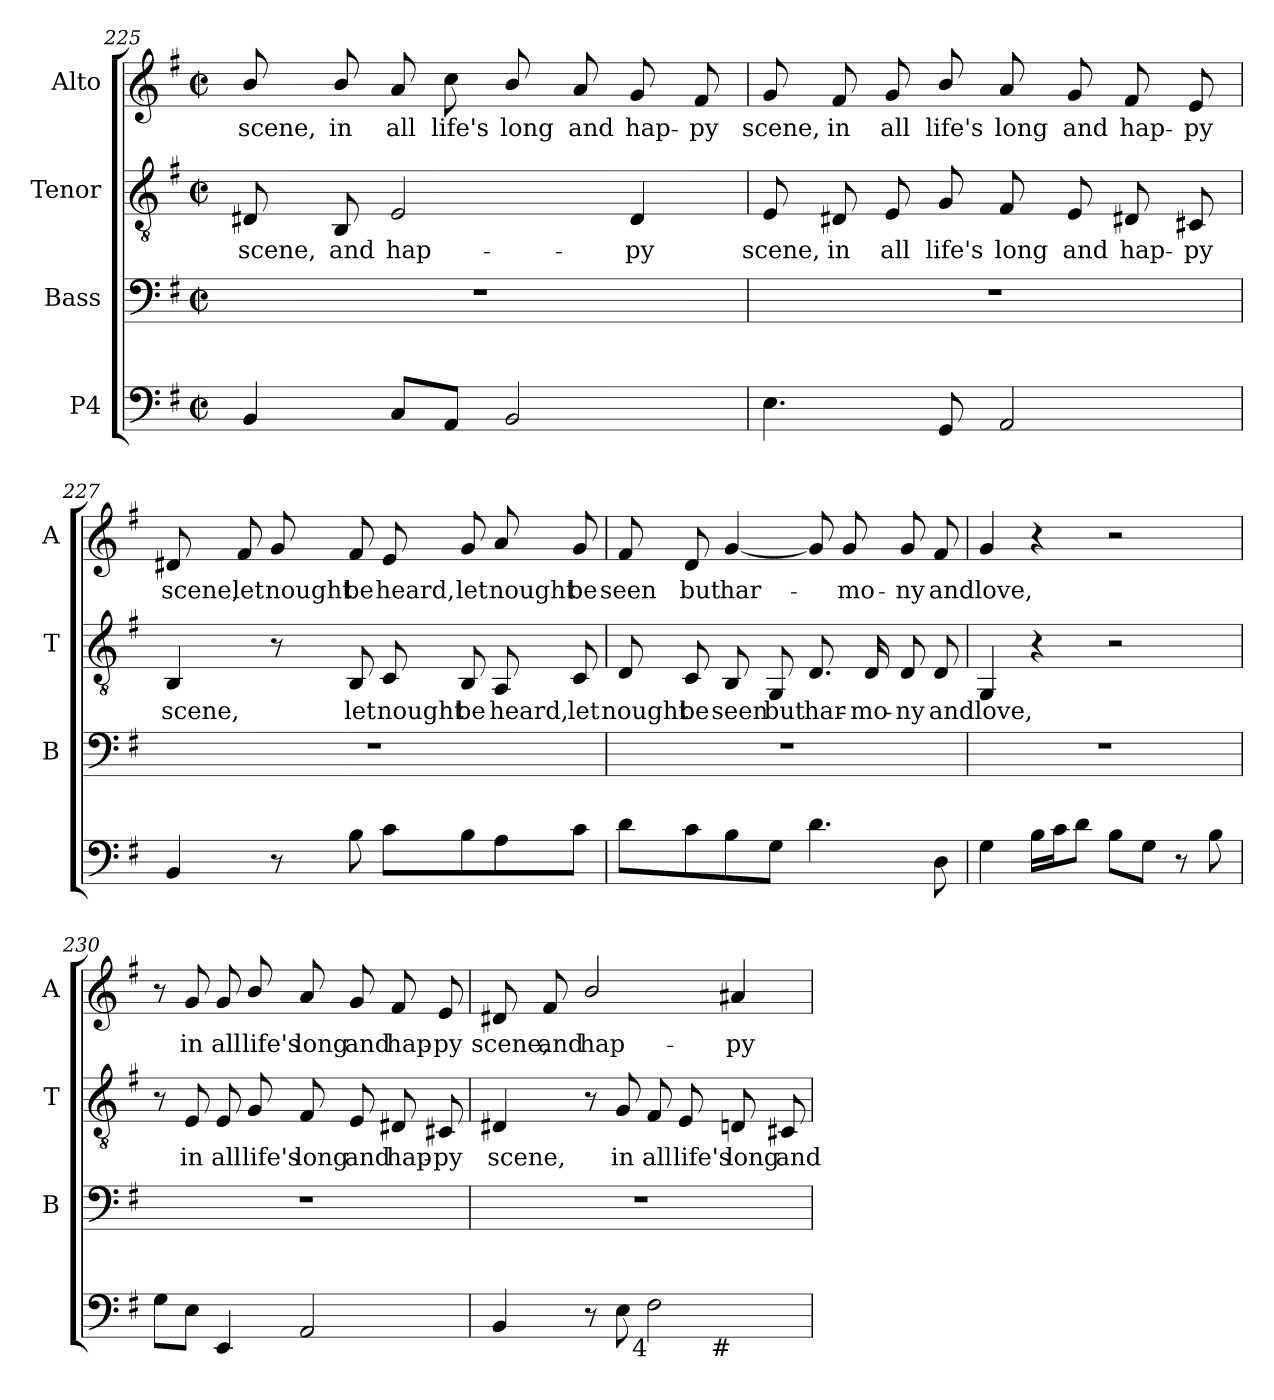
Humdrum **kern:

**kern	**kern	**kern	**text	**kern	**text
*part4	*part3	*part2	*part2	*part1	*part1
*staff4	*staff3	*staff2	*staff2	*staff1	*staff1
*I"P4	*I"Bass	*I"Tenor	*	*I"Alto	*
*	*I'B	*I'T	*	*I'A	*
*clefF4	*clefF4	*clefGv2	*	*clefG2	*
*k[f#]	*k[f#]	*k[f#]	*	*k[f#]	*
*e:	*e:	*e:	*	*e:	*
*M2/2	*M2/2	*M2/2	*	*M2/2	*
*met(c|)	*met(c|)	*met(c|)	*	*met(c|)	*
=225	=225	=225	=225	=225	=225
!	!	!	!LO:LY:b:color=#000000	!	!
!	!	!	!	!	!LO:LY:b:color=#000000
4BBi/	1r	8D#Xi/	scene,	8bi/	scene,
!	!	!	!LO:LY:b:color=#000000	!	!
!	!	!	!	!	!LO:LY:b:color=#000000
.	.	8BBi/	and	8bi/	in
!	!	!	!LO:LY:b:color=#000000	!	!
!	!	!	!	!	!LO:LY:b:color=#000000
8Ci/L	.	2Ei/	hap-	8ai/	all
!	!	!	!	!	!LO:LY:b:color=#000000
8AAi/J	.	.	.	8cci\	life's
!	!	!	!	!	!LO:LY:b:color=#000000
2BBi/	.	.	.	8bi/	long
!	!	!	!	!	!LO:LY:b:color=#000000
.	.	.	.	8ai/	and
!	!	!	!LO:LY:b:color=#000000	!	!
!	!	!	!	!	!LO:LY:b:color=#000000
.	.	4D#i/	-py	8gi/	hap-
!	!	!	!	!	!LO:LY:b:color=#000000
.	.	.	.	8f#i/	-py
!!LO:LB:g=z
=226	=226	=226	=226	=226	=226
!	!	!	!LO:LY:b:color=#000000	!	!
!	!	!	!	!	!LO:LY:b:color=#000000
4.Ei\	1r	8Ei/	scene,	8gi/	scene,
!	!	!	!LO:LY:b:color=#000000	!	!
!	!	!	!	!	!LO:LY:b:color=#000000
.	.	8D#Xi/	in	8f#i/	in
!	!	!	!LO:LY:b:color=#000000	!	!
!	!	!	!	!	!LO:LY:b:color=#000000
.	.	8Ei/	all	8gi/	all
!	!	!	!LO:LY:b:color=#000000	!	!
!	!	!	!	!	!LO:LY:b:color=#000000
8GGi/	.	8Gi/	life's	8bi/	life's
!	!	!	!LO:LY:b:color=#000000	!	!
!	!	!	!	!	!LO:LY:b:color=#000000
2AAi/	.	8F#i/	long	8ai/	long
!	!	!	!LO:LY:b:color=#000000	!	!
!	!	!	!	!	!LO:LY:b:color=#000000
.	.	8Ei/	and	8gi/	and
!	!	!	!LO:LY:b:color=#000000	!	!
!	!	!	!	!	!LO:LY:b:color=#000000
.	.	8D#Xi/	hap-	8f#i/	hap-
!	!	!	!LO:LY:b:color=#000000	!	!
!	!	!	!	!	!LO:LY:b:color=#000000
.	.	8C#Xi/	-py	8ei/	-py
=227	=227	=227	=227	=227	=227
!	!	!	!LO:LY:b:color=#000000	!	!
!	!	!	!	!	!LO:LY:b:color=#000000
4BBi/	1r	4BBi/	scene,	8d#Xi/	scene,
!	!	!	!	!	!LO:LY:b:color=#000000
.	.	.	.	8f#i/	let
!	!	!	!	!	!LO:LY:b:color=#000000
8r	.	8r	.	8gi/	nought
!	!	!	!LO:LY:b:color=#000000	!	!
!	!	!	!	!	!LO:LY:b:color=#000000
8Bi\	.	8BBi/	let	8f#i/	be
!	!	!	!LO:LY:b:color=#000000	!	!
!	!	!	!	!	!LO:LY:b:color=#000000
8ci\L	.	8Ci/	nought	8ei/	heard,
!	!	!	!LO:LY:b:color=#000000	!	!
!	!	!	!	!	!LO:LY:b:color=#000000
8Bi\	.	8BBi/	be	8gi/	let
!	!	!	!LO:LY:b:color=#000000	!	!
!	!	!	!	!	!LO:LY:b:color=#000000
8Ai\	.	8AAi/	heard,	8ai/	nought
!	!	!	!LO:LY:b:color=#000000	!	!
!	!	!	!	!	!LO:LY:b:color=#000000
8ci\J	.	8Ci/	let	8gi/	be
=228	=228	=228	=228	=228	=228
!	!	!	!LO:LY:b:color=#000000	!	!
!	!	!	!	!	!LO:LY:b:color=#000000
8di\L	1r	8Di/	nought	8f#i/	seen
!	!	!	!LO:LY:b:color=#000000	!	!
!	!	!	!	!	!LO:LY:b:color=#000000
8ci\	.	8Ci/	be	8di/	but
!	!	!	!LO:LY:b:color=#000000	!	!
!	!	!	!	!	!LO:LY:b:color=#000000
8Bi\	.	8BBi/	seen	[<4gi/	har-
!	!	!	!LO:LY:b:color=#000000	!	!
8Gi\J	.	8GGi/	but	.	.
!	!	!	!LO:LY:b:color=#000000	!	!
4.di\	.	8.Di/	har-	8gi/]	.
!	!	!	!	!	!LO:LY:b:color=#000000
.	.	.	.	8gi/	-mo-
!	!	!	!LO:LY:b:color=#000000	!	!
.	.	16Di/	-mo-	.	.
!	!	!	!LO:LY:b:color=#000000	!	!
!	!	!	!	!	!LO:LY:b:color=#000000
.	.	8Di/	-ny	8gi/	-ny
!	!	!	!LO:LY:b:color=#000000	!	!
!	!	!	!	!	!LO:LY:b:color=#000000
8Di\	.	8Di/	and	8f#i/	and
!!LO:LB:g=z
=229	=229	=229	=229	=229	=229
!	!	!	!LO:LY:b:color=#000000	!	!
!	!	!	!	!	!LO:LY:b:color=#000000
4Gi\	1r	4GGi/	love,	4gi/	love,
16Bi\LL	.	4r	.	4r	.
16ci\J	.	.	.	.	.
8di\J	.	.	.	.	.
8Bi\L	.	2r	.	2r	.
8Gi\J	.	.	.	.	.
8r	.	.	.	.	.
8Bi\	.	.	.	.	.
=230	=230	=230	=230	=230	=230
8Gi\L	1r	8r	.	8r	.
!	!	!	!LO:LY:b:color=#000000	!	!
!	!	!	!	!	!LO:LY:b:color=#000000
8Ei\J	.	8Ei/	in	8gi/	in
!	!	!	!LO:LY:b:color=#000000	!	!
!	!	!	!	!	!LO:LY:b:color=#000000
4EEi/	.	8Ei/	all	8gi/	all
!	!	!	!LO:LY:b:color=#000000	!	!
!	!	!	!	!	!LO:LY:b:color=#000000
.	.	8Gi/	life's	8bi/	life's
!	!	!	!LO:LY:b:color=#000000	!	!
!	!	!	!	!	!LO:LY:b:color=#000000
2AAi/	.	8F#i/	long	8ai/	long
!	!	!	!LO:LY:b:color=#000000	!	!
!	!	!	!	!	!LO:LY:b:color=#000000
.	.	8Ei/	and	8gi/	and
!	!	!	!LO:LY:b:color=#000000	!	!
!	!	!	!	!	!LO:LY:b:color=#000000
.	.	8D#Xi/	hap-	8f#i/	hap-
!	!	!	!LO:LY:b:color=#000000	!	!
!	!	!	!	!	!LO:LY:b:color=#000000
.	.	8C#Xi/	-py	8ei/	-py
=231	=231	=231	=231	=231	=231
!	!	!	!LO:LY:b:color=#000000	!	!
!LO:TX:b:rj:t=#	!	!	!	!	!
!	!	!	!	!	!LO:LY:b:color=#000000
*^	*	*	*	*	*
4BBi/	2.ryy	1r	4D#Xi/	scene,	8d#Xi/	scene,
!	!	!	!	!	!	!LO:LY:b:color=#000000
.	.	.	.	.	8f#i/	and
!	!	!	!	!	!	!LO:LY:b:color=#000000
8r	.	.	8r	.	2bi/	hap-
!	!	!	!	!LO:LY:b:color=#000000	!	!
8Ei\	.	.	8Gi/	in	.	.
!LO:TX:b:rj:t=4	!	!	!	!	!	!
!	!	!	!	!LO:LY:b:color=#000000	!	!
2F#i\	.	.	8F#i/	all	.	.
!	!	!	!	!LO:LY:b:color=#000000	!	!
.	.	.	8Ei/	life's	.	.
!	!	!	!	!LO:LY:b:color=#000000	!	!
!	!LO:TX:b:rj:t=#	!	!	!	!	!
!	!	!	!	!	!	!LO:LY:b:color=#000000
.	4ryy	.	8Dni/	long	4a#Xi/	-py
!	!	!	!	!LO:LY:b:color=#000000	!	!
.	.	.	8C#Xi/	and	.	.
*v	*v	*	*	*	*	*
=	=	=	=	=	=
*-	*-	*-	*-	*-	*-
